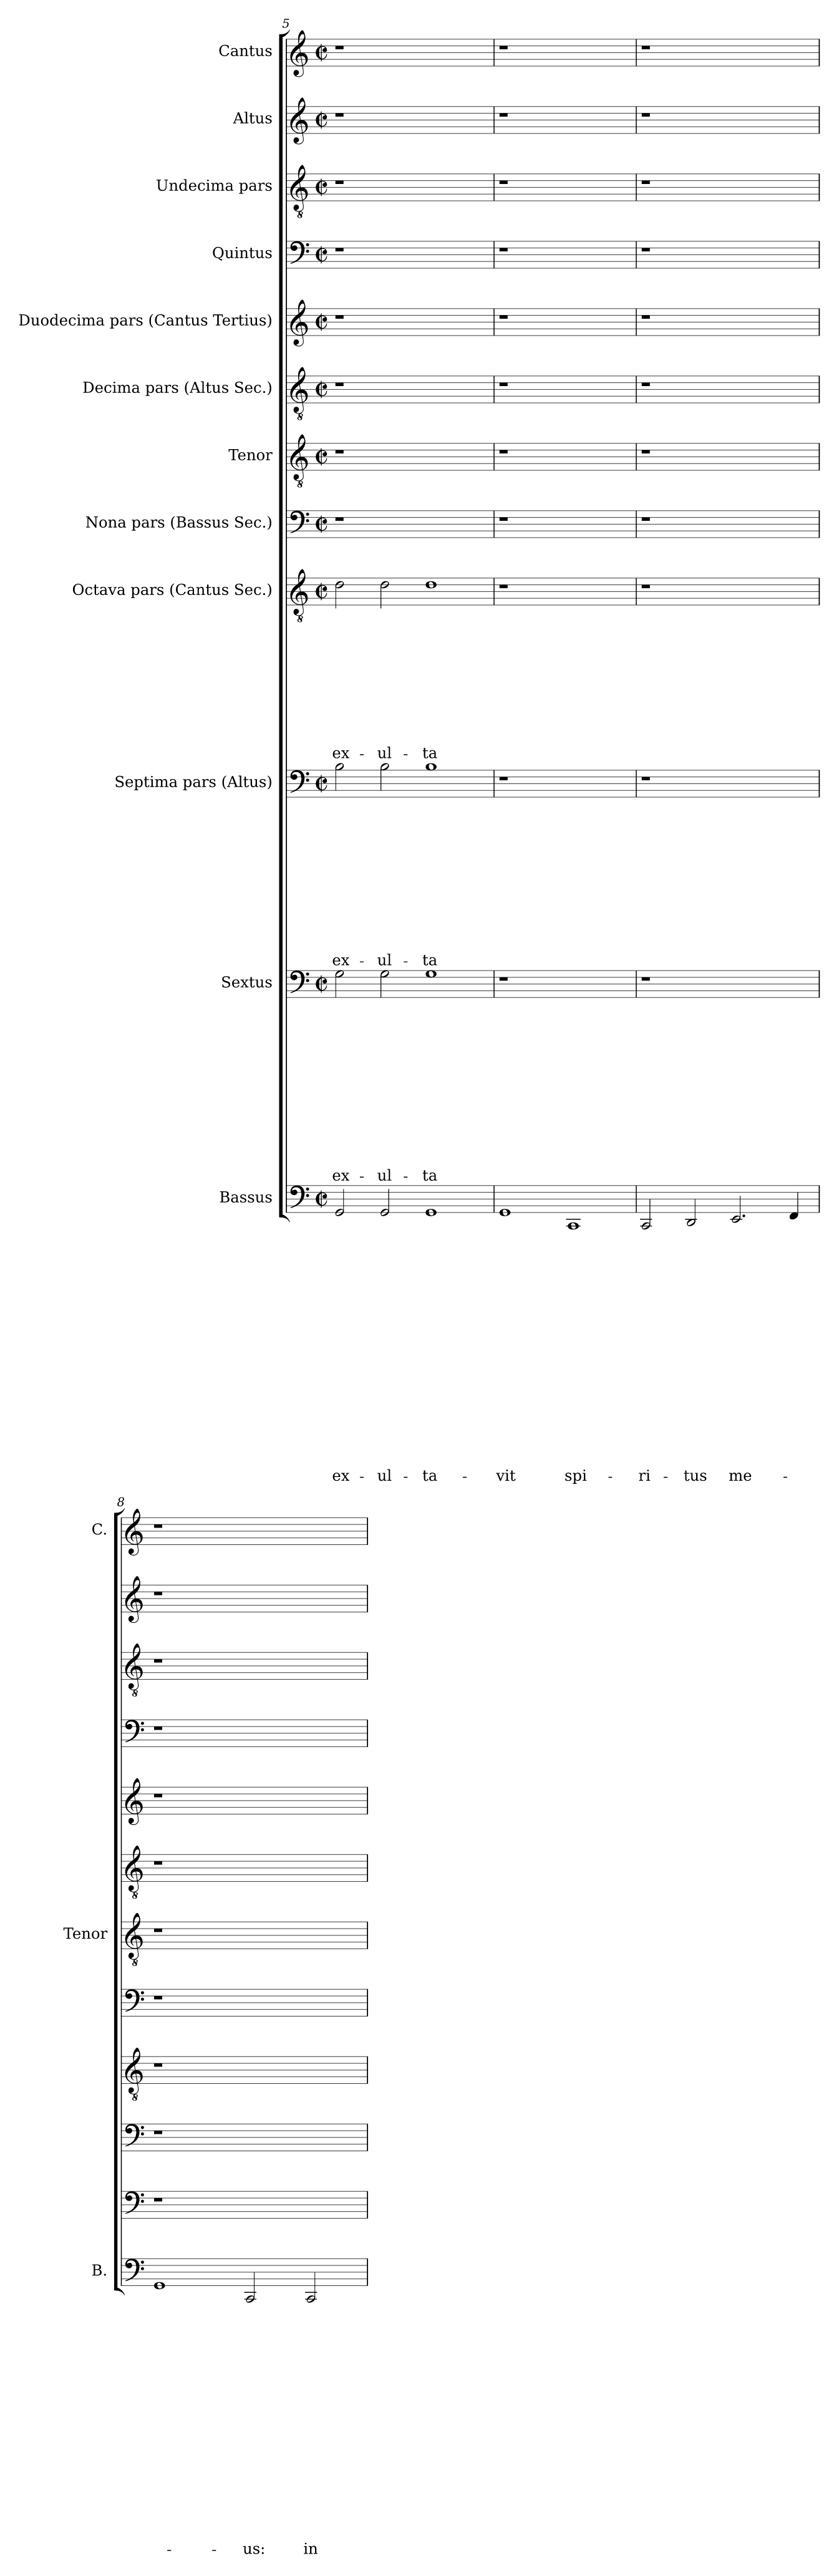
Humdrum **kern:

**kern	**text	**text	**text	**text	**text	**text	**text	**text	**text	**text	**text	**text	**text	**text	**text	**text	**text	**kern	**text	**text	**text	**text	**text	**text	**text	**text	**text	**text	**text	**text	**kern	**text	**text	**text	**text	**text	**text	**text	**text	**text	**text	**text	**kern	**text	**text	**text	**text	**text	**text	**text	**text	**text	**text	**kern	**kern	**kern	**kern	**kern	**kern	**kern	**kern
*part12	*part12	*part12	*part12	*part12	*part12	*part12	*part12	*part12	*part12	*part12	*part12	*part12	*part12	*part12	*part12	*part12	*part12	*part11	*part11	*part11	*part11	*part11	*part11	*part11	*part11	*part11	*part11	*part11	*part11	*part11	*part10	*part10	*part10	*part10	*part10	*part10	*part10	*part10	*part10	*part10	*part10	*part10	*part9	*part9	*part9	*part9	*part9	*part9	*part9	*part9	*part9	*part9	*part9	*part8	*part7	*part6	*part5	*part4	*part3	*part2	*part1
*staff12	*staff12	*staff12	*staff12	*staff12	*staff12	*staff12	*staff12	*staff12	*staff12	*staff12	*staff12	*staff12	*staff12	*staff12	*staff12	*staff12	*staff12	*staff11	*staff11	*staff11	*staff11	*staff11	*staff11	*staff11	*staff11	*staff11	*staff11	*staff11	*staff11	*staff11	*staff10	*staff10	*staff10	*staff10	*staff10	*staff10	*staff10	*staff10	*staff10	*staff10	*staff10	*staff10	*staff9	*staff9	*staff9	*staff9	*staff9	*staff9	*staff9	*staff9	*staff9	*staff9	*staff9	*staff8	*staff7	*staff6	*staff5	*staff4	*staff3	*staff2	*staff1
*I"Bassus	*	*	*	*	*	*	*	*	*	*	*	*	*	*	*	*	*	*I"Sextus	*	*	*	*	*	*	*	*	*	*	*	*	*I"Septima pars (Altus)	*	*	*	*	*	*	*	*	*	*	*	*I"Octava pars (Cantus Sec.)	*	*	*	*	*	*	*	*	*	*	*I"Nona pars (Bassus Sec.)	*I"Tenor	*I"Decima pars (Altus Sec.)	*I"Duodecima pars (Cantus Tertius)	*I"Quintus	*I"Undecima pars	*I"Altus	*I"Cantus
*I'B.	*	*	*	*	*	*	*	*	*	*	*	*	*	*	*	*	*	*	*	*	*	*	*	*	*	*	*	*	*	*	*	*	*	*	*	*	*	*	*	*	*	*	*	*	*	*	*	*	*	*	*	*	*	*	*I'Tenor	*	*	*	*	*	*I'C.
*clefF4	*	*	*	*	*	*	*	*	*	*	*	*	*	*	*	*	*	*clefF4	*	*	*	*	*	*	*	*	*	*	*	*	*clefF4	*	*	*	*	*	*	*	*	*	*	*	*clefGv2	*	*	*	*	*	*	*	*	*	*	*clefF4	*clefGv2	*clefGv2	*clefG2	*clefF4	*clefGv2	*clefG2	*clefG2
*k[]	*	*	*	*	*	*	*	*	*	*	*	*	*	*	*	*	*	*k[]	*	*	*	*	*	*	*	*	*	*	*	*	*k[]	*	*	*	*	*	*	*	*	*	*	*	*k[]	*	*	*	*	*	*	*	*	*	*	*k[]	*k[]	*k[]	*k[]	*k[]	*k[]	*k[]	*k[]
*C:	*	*	*	*	*	*	*	*	*	*	*	*	*	*	*	*	*	*C:	*	*	*	*	*	*	*	*	*	*	*	*	*C:	*	*	*	*	*	*	*	*	*	*	*	*C:	*	*	*	*	*	*	*	*	*	*	*C:	*C:	*C:	*C:	*C:	*C:	*C:	*C:
*M2/2	*	*	*	*	*	*	*	*	*	*	*	*	*	*	*	*	*	*M2/2	*	*	*	*	*	*	*	*	*	*	*	*	*M2/2	*	*	*	*	*	*	*	*	*	*	*	*M2/2	*	*	*	*	*	*	*	*	*	*	*M2/2	*M2/2	*M2/2	*M2/2	*M2/2	*M2/2	*M2/2	*M2/2
*met(c|)	*	*	*	*	*	*	*	*	*	*	*	*	*	*	*	*	*	*met(c|)	*	*	*	*	*	*	*	*	*	*	*	*	*met(c|)	*	*	*	*	*	*	*	*	*	*	*	*met(c|)	*	*	*	*	*	*	*	*	*	*	*met(c|)	*met(c|)	*met(c|)	*met(c|)	*met(c|)	*met(c|)	*met(c|)	*met(c|)
=5	=5	=5	=5	=5	=5	=5	=5	=5	=5	=5	=5	=5	=5	=5	=5	=5	=5	=5	=5	=5	=5	=5	=5	=5	=5	=5	=5	=5	=5	=5	=5	=5	=5	=5	=5	=5	=5	=5	=5	=5	=5	=5	=5	=5	=5	=5	=5	=5	=5	=5	=5	=5	=5	=5	=5	=5	=5	=5	=5	=5	=5
!	!	!	!	!	!	!	!	!	!	!	!	!	!	!	!	!	!LO:LY:b	!	!	!	!	!	!	!	!	!	!	!	!	!LO:LY:b	!	!	!	!	!	!	!	!	!	!	!	!LO:LY:b	!	!	!	!	!	!	!	!	!	!	!LO:LY:b	!LO:N:vis=1	!LO:N:vis=1	!LO:N:vis=1	!LO:N:vis=1	!LO:N:vis=1	!LO:N:vis=1	!LO:N:vis=1	!LO:N:vis=1
2GG/	.	.	.	.	.	.	.	.	.	.	.	.	.	.	.	.	ex-	2G\	.	.	.	.	.	.	.	.	.	.	.	ex-	2B\	.	.	.	.	.	.	.	.	.	.	ex-	2d\	.	.	.	.	.	.	.	.	.	ex-	1r	1r	1r	1r	1r	1r	1r	1r
!	!	!	!	!	!	!	!	!	!	!	!	!	!	!	!	!	!LO:LY:b	!	!	!	!	!	!	!	!	!	!	!	!	!LO:LY:b	!	!	!	!	!	!	!	!	!	!	!	!LO:LY:b	!	!	!	!	!	!	!	!	!	!	!LO:LY:b	!	!	!	!	!	!	!	!
2GG/	.	.	.	.	.	.	.	.	.	.	.	.	.	.	.	.	-ul-	2G\	.	.	.	.	.	.	.	.	.	.	.	-ul-	2B\	.	.	.	.	.	.	.	.	.	.	-ul-	2d\	.	.	.	.	.	.	.	.	.	-ul-	.	.	.	.	.	.	.	.
!	!	!	!	!	!	!	!	!	!	!	!	!	!	!	!	!	!LO:LY:b	!	!	!	!	!	!	!	!	!	!	!	!	!LO:LY:b	!	!	!	!	!	!	!	!	!	!	!	!LO:LY:b	!	!	!	!	!	!	!	!	!	!	!LO:LY:b	!	!	!	!	!	!	!	!
1GG	.	.	.	.	.	.	.	.	.	.	.	.	.	.	.	.	-ta-	1G	.	.	.	.	.	.	.	.	.	.	.	-ta-	1B	.	.	.	.	.	.	.	.	.	.	-ta-	1d	.	.	.	.	.	.	.	.	.	-ta-	1ryy	1ryy	1ryy	1ryy	1ryy	1ryy	1ryy	1ryy
!!LO:PB:g=z
=6	=6	=6	=6	=6	=6	=6	=6	=6	=6	=6	=6	=6	=6	=6	=6	=6	=6	=6	=6	=6	=6	=6	=6	=6	=6	=6	=6	=6	=6	=6	=6	=6	=6	=6	=6	=6	=6	=6	=6	=6	=6	=6	=6	=6	=6	=6	=6	=6	=6	=6	=6	=6	=6	=6	=6	=6	=6	=6	=6	=6	=6
!	!	!	!	!	!	!	!	!	!	!	!	!	!	!	!	!	!LO:LY:b	!	!	!	!	!	!	!	!	!	!	!	!	!	!	!	!	!	!	!	!	!	!	!	!	!	!	!	!	!	!	!	!	!	!	!	!	!	!	!	!	!	!	!	!
1GG	.	.	.	.	.	.	.	.	.	.	.	.	.	.	.	.	-vit	1r	.	.	.	.	.	.	.	.	.	.	.	.	1r	.	.	.	.	.	.	.	.	.	.	.	1r	.	.	.	.	.	.	.	.	.	.	1r	1r	1r	1r	1r	1r	1r	1r
!	!	!	!	!	!	!	!	!	!	!	!	!	!	!	!	!	!LO:LY:b	!	!	!	!	!	!	!	!	!	!	!	!	!	!	!	!	!	!	!	!	!	!	!	!	!	!	!	!	!	!	!	!	!	!	!	!	!	!	!	!	!	!	!	!
1CC	.	.	.	.	.	.	.	.	.	.	.	.	.	.	.	.	spi-	1ryy	.	.	.	.	.	.	.	.	.	.	.	.	1ryy	.	.	.	.	.	.	.	.	.	.	.	1ryy	.	.	.	.	.	.	.	.	.	.	1ryy	1ryy	1ryy	1ryy	1ryy	1ryy	1ryy	1ryy
=7	=7	=7	=7	=7	=7	=7	=7	=7	=7	=7	=7	=7	=7	=7	=7	=7	=7	=7	=7	=7	=7	=7	=7	=7	=7	=7	=7	=7	=7	=7	=7	=7	=7	=7	=7	=7	=7	=7	=7	=7	=7	=7	=7	=7	=7	=7	=7	=7	=7	=7	=7	=7	=7	=7	=7	=7	=7	=7	=7	=7	=7
!	!	!	!	!	!	!	!	!	!	!	!	!	!	!	!	!	!LO:LY:b	!	!	!	!	!	!	!	!	!	!	!	!	!	!	!	!	!	!	!	!	!	!	!	!	!	!	!	!	!	!	!	!	!	!	!	!	!	!	!	!	!	!	!	!
2CC/	.	.	.	.	.	.	.	.	.	.	.	.	.	.	.	.	-ri-	1r	.	.	.	.	.	.	.	.	.	.	.	.	1r	.	.	.	.	.	.	.	.	.	.	.	1r	.	.	.	.	.	.	.	.	.	.	1r	1r	1r	1r	1r	1r	1r	1r
!	!	!	!	!	!	!	!	!	!	!	!	!	!	!	!	!	!LO:LY:b	!	!	!	!	!	!	!	!	!	!	!	!	!	!	!	!	!	!	!	!	!	!	!	!	!	!	!	!	!	!	!	!	!	!	!	!	!	!	!	!	!	!	!	!
2DD/	.	.	.	.	.	.	.	.	.	.	.	.	.	.	.	.	-tus	.	.	.	.	.	.	.	.	.	.	.	.	.	.	.	.	.	.	.	.	.	.	.	.	.	.	.	.	.	.	.	.	.	.	.	.	.	.	.	.	.	.	.	.
!	!	!	!	!	!	!	!	!	!	!	!	!	!	!	!	!	!LO:LY:b	!	!	!	!	!	!	!	!	!	!	!	!	!	!	!	!	!	!	!	!	!	!	!	!	!	!	!	!	!	!	!	!	!	!	!	!	!	!	!	!	!	!	!	!
2.EE/	.	.	.	.	.	.	.	.	.	.	.	.	.	.	.	.	me-	1ryy	.	.	.	.	.	.	.	.	.	.	.	.	1ryy	.	.	.	.	.	.	.	.	.	.	.	1ryy	.	.	.	.	.	.	.	.	.	.	1ryy	1ryy	1ryy	1ryy	1ryy	1ryy	1ryy	1ryy
4FF/	.	.	.	.	.	.	.	.	.	.	.	.	.	.	.	.	.	.	.	.	.	.	.	.	.	.	.	.	.	.	.	.	.	.	.	.	.	.	.	.	.	.	.	.	.	.	.	.	.	.	.	.	.	.	.	.	.	.	.	.	.
=8	=8	=8	=8	=8	=8	=8	=8	=8	=8	=8	=8	=8	=8	=8	=8	=8	=8	=8	=8	=8	=8	=8	=8	=8	=8	=8	=8	=8	=8	=8	=8	=8	=8	=8	=8	=8	=8	=8	=8	=8	=8	=8	=8	=8	=8	=8	=8	=8	=8	=8	=8	=8	=8	=8	=8	=8	=8	=8	=8	=8	=8
1GG	.	.	.	.	.	.	.	.	.	.	.	.	.	.	.	.	.	1r	.	.	.	.	.	.	.	.	.	.	.	.	1r	.	.	.	.	.	.	.	.	.	.	.	1r	.	.	.	.	.	.	.	.	.	.	1r	1r	1r	1r	1r	1r	1r	1r
!	!	!	!	!	!	!	!	!	!	!	!	!	!	!	!	!	!LO:LY:b	!	!	!	!	!	!	!	!	!	!	!	!	!	!	!	!	!	!	!	!	!	!	!	!	!	!	!	!	!	!	!	!	!	!	!	!	!	!	!	!	!	!	!	!
2CC/	.	.	.	.	.	.	.	.	.	.	.	.	.	.	.	.	-us:	1ryy	.	.	.	.	.	.	.	.	.	.	.	.	1ryy	.	.	.	.	.	.	.	.	.	.	.	1ryy	.	.	.	.	.	.	.	.	.	.	1ryy	1ryy	1ryy	1ryy	1ryy	1ryy	1ryy	1ryy
!	!	!	!	!	!	!	!	!	!	!	!	!	!	!	!	!	!LO:LY:b	!	!	!	!	!	!	!	!	!	!	!	!	!	!	!	!	!	!	!	!	!	!	!	!	!	!	!	!	!	!	!	!	!	!	!	!	!	!	!	!	!	!	!	!
2CC/	.	.	.	.	.	.	.	.	.	.	.	.	.	.	.	.	in	.	.	.	.	.	.	.	.	.	.	.	.	.	.	.	.	.	.	.	.	.	.	.	.	.	.	.	.	.	.	.	.	.	.	.	.	.	.	.	.	.	.	.	.
=	=	=	=	=	=	=	=	=	=	=	=	=	=	=	=	=	=	=	=	=	=	=	=	=	=	=	=	=	=	=	=	=	=	=	=	=	=	=	=	=	=	=	=	=	=	=	=	=	=	=	=	=	=	=	=	=	=	=	=	=	=
*-	*-	*-	*-	*-	*-	*-	*-	*-	*-	*-	*-	*-	*-	*-	*-	*-	*-	*-	*-	*-	*-	*-	*-	*-	*-	*-	*-	*-	*-	*-	*-	*-	*-	*-	*-	*-	*-	*-	*-	*-	*-	*-	*-	*-	*-	*-	*-	*-	*-	*-	*-	*-	*-	*-	*-	*-	*-	*-	*-	*-	*-
